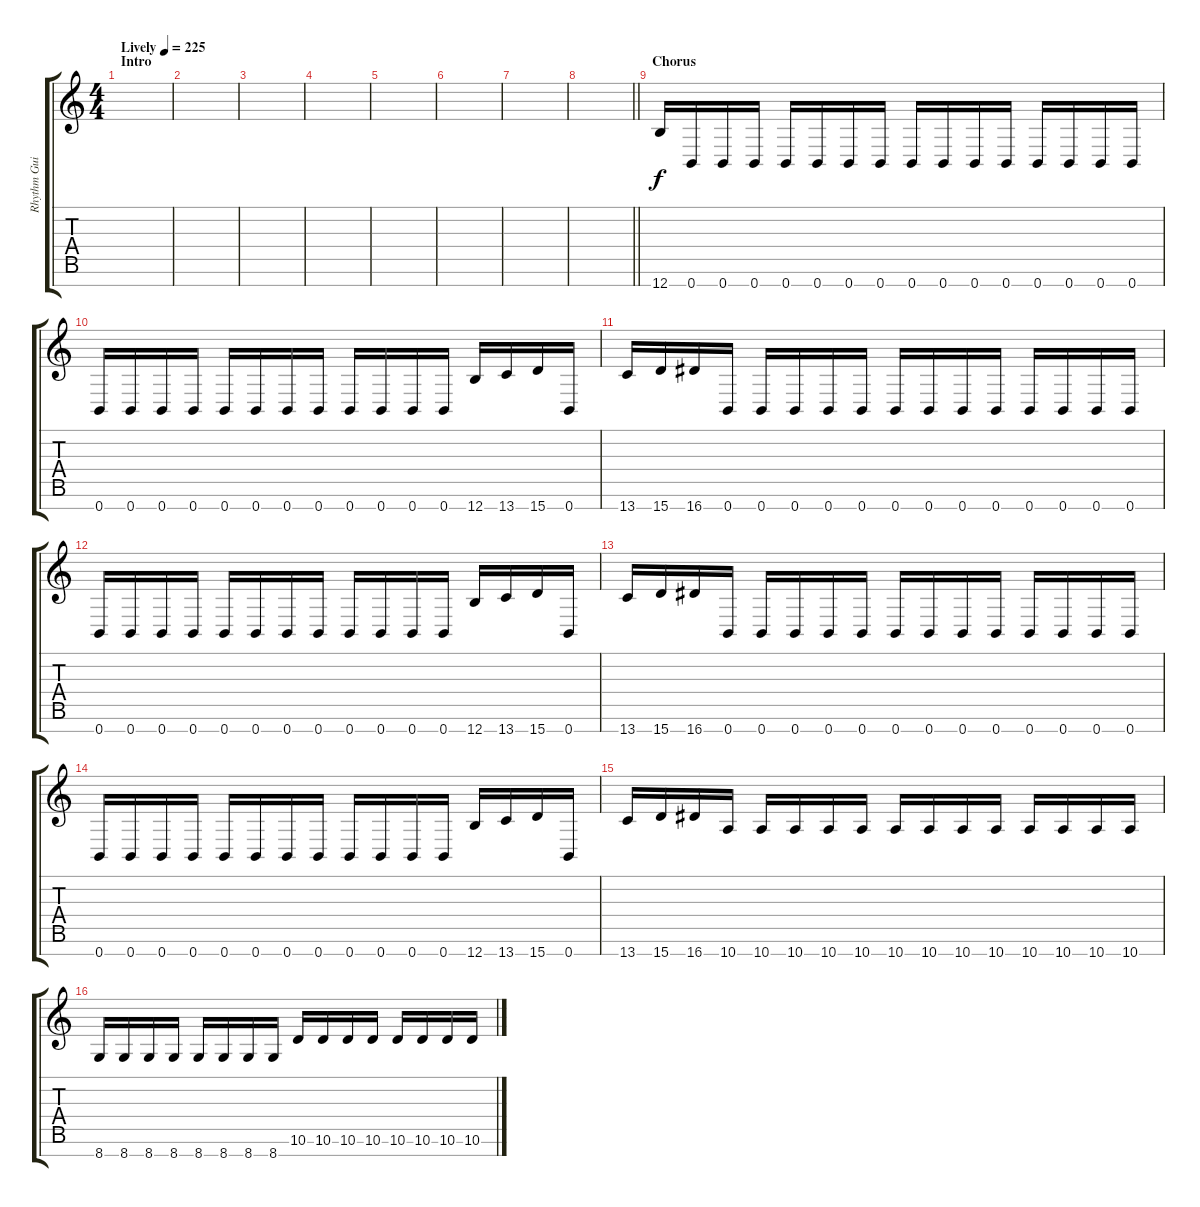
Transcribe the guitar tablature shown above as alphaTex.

\track ("Rhythm Guitar 1" "Rhythm Gui") {instrument distortionguitar}
\staff {score tabs}
\tuning (E4 B3 G3 D3 A2 E2 B1) {hide}
\ts (4 4)
\section ("" "Intro")
\tempo (225 "Lively")
\clef g2
\ks c
|
|
|
|
|
|
|
\barLineRight lightlight
|
\section ("" "Chorus")
12.7.16 0.7.16 0.7.16 0.7.16 0.7.16 0.7.16 0.7.16 0.7.16 0.7.16 0.7.16 0.7.16 0.7.16 0.7.16 0.7.16 0.7.16 0.7.16 |
0.7.16 0.7.16 0.7.16 0.7.16 0.7.16 0.7.16 0.7.16 0.7.16 0.7.16 0.7.16 0.7.16 0.7.16 12.7.16 13.7.16 15.7.16 0.7.16 |
13.7.16 15.7.16 16.7.16 0.7.16 0.7.16 0.7.16 0.7.16 0.7.16 0.7.16 0.7.16 0.7.16 0.7.16 0.7.16 0.7.16 0.7.16 0.7.16 |
0.7.16 0.7.16 0.7.16 0.7.16 0.7.16 0.7.16 0.7.16 0.7.16 0.7.16 0.7.16 0.7.16 0.7.16 12.7.16 13.7.16 15.7.16 0.7.16 |
13.7.16 15.7.16 16.7.16 0.7.16 0.7.16 0.7.16 0.7.16 0.7.16 0.7.16 0.7.16 0.7.16 0.7.16 0.7.16 0.7.16 0.7.16 0.7.16 |
0.7.16 0.7.16 0.7.16 0.7.16 0.7.16 0.7.16 0.7.16 0.7.16 0.7.16 0.7.16 0.7.16 0.7.16 12.7.16 13.7.16 15.7.16 0.7.16 |
13.7.16 15.7.16 16.7.16 10.7.16 10.7.16 10.7.16 10.7.16 10.7.16 10.7.16 10.7.16 10.7.16 10.7.16 10.7.16 10.7.16 10.7.16 10.7.16 |
8.7.16 8.7.16 8.7.16 8.7.16 8.7.16 8.7.16 8.7.16 8.7.16 10.6.16 10.6.16 10.6.16 10.6.16 10.6.16 10.6.16 10.6.16 10.6.16
